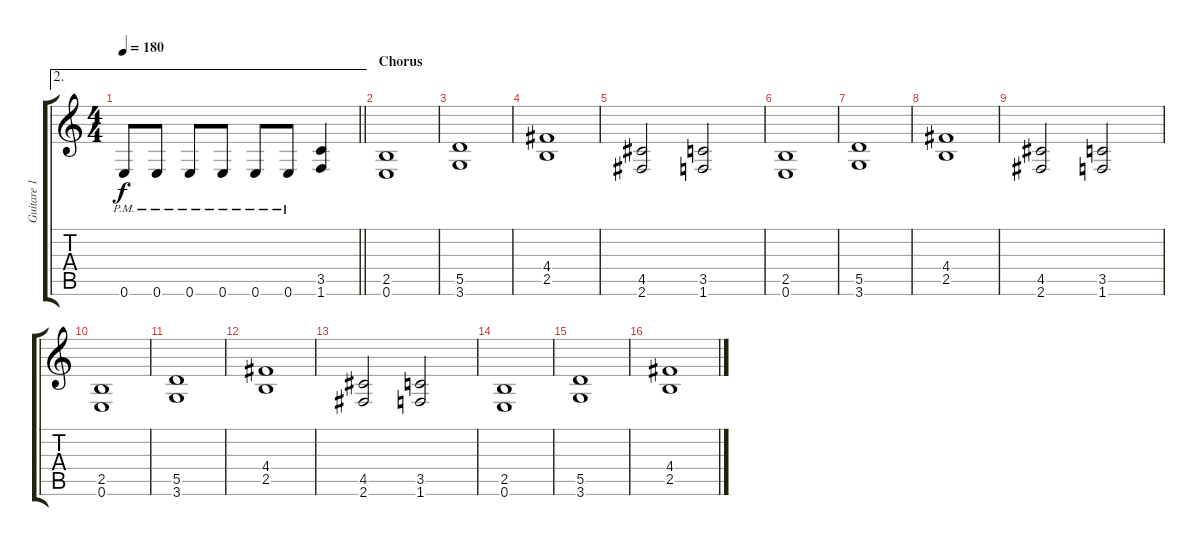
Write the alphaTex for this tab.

\track ("Guitare 1" "Guitare 1") {instrument distortionguitar}
\staff {score tabs}
\tuning (E4 B3 G3 D3 A2 E2) {hide}
\ae 2
\ts (4 4)
\tempo 180
\clef g2
\barLineRight lightlight
\ks c
0.6{pm}.8{dy f} 0.6{pm}.8 0.6{pm}.8 0.6{pm}.8 0.6{pm}.8 0.6{pm}.8 (3.5 1.6).4 |
\section ("" "Chorus")
(2.5 0.6).1 |
(5.5 3.6).1 |
(4.4 2.5).1 |
(4.5 2.6).2 (3.5 1.6).2 |
(2.5 0.6).1 |
(5.5 3.6).1 |
(4.4 2.5).1 |
(4.5 2.6).2 (3.5 1.6).2 |
(2.5 0.6).1 |
(5.5 3.6).1 |
(4.4 2.5).1 |
(4.5 2.6).2 (3.5 1.6).2 |
(2.5 0.6).1 |
(5.5 3.6).1 |
(4.4 2.5).1
